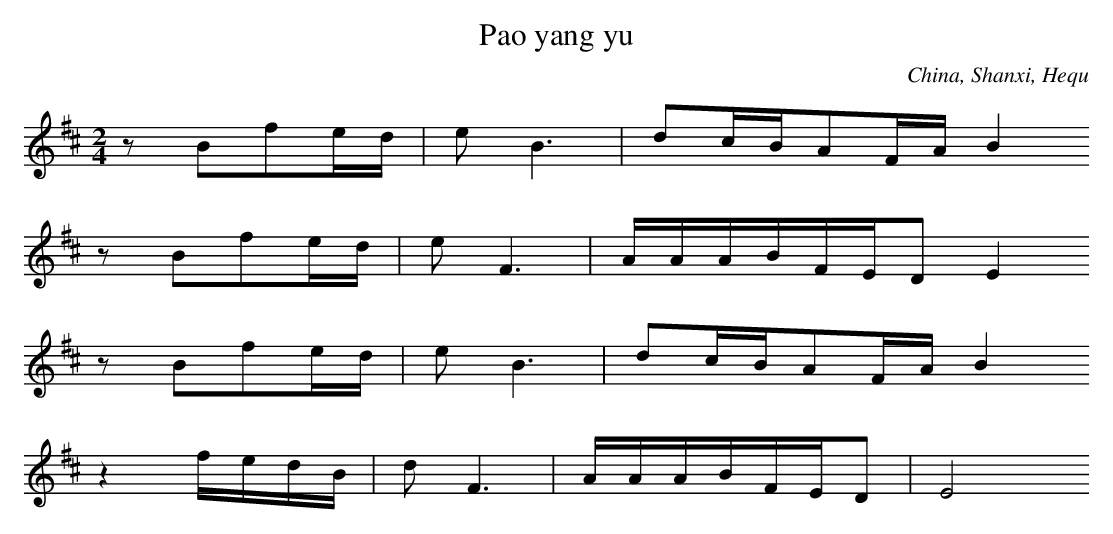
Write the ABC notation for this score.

X:1
T: Pao yang yu
O: China, Shanxi, Hequ
M: 2/4
L: 1/16
K: D
z2B2f2ed | e2B6 | d2cBA2FAB4
z2B2f2ed | e2F6 | AAABFED2E4
z2B2f2ed | e2B6 | d2cBA2FAB4
z4fedB | d2F6 | AAABFED2 | E8
